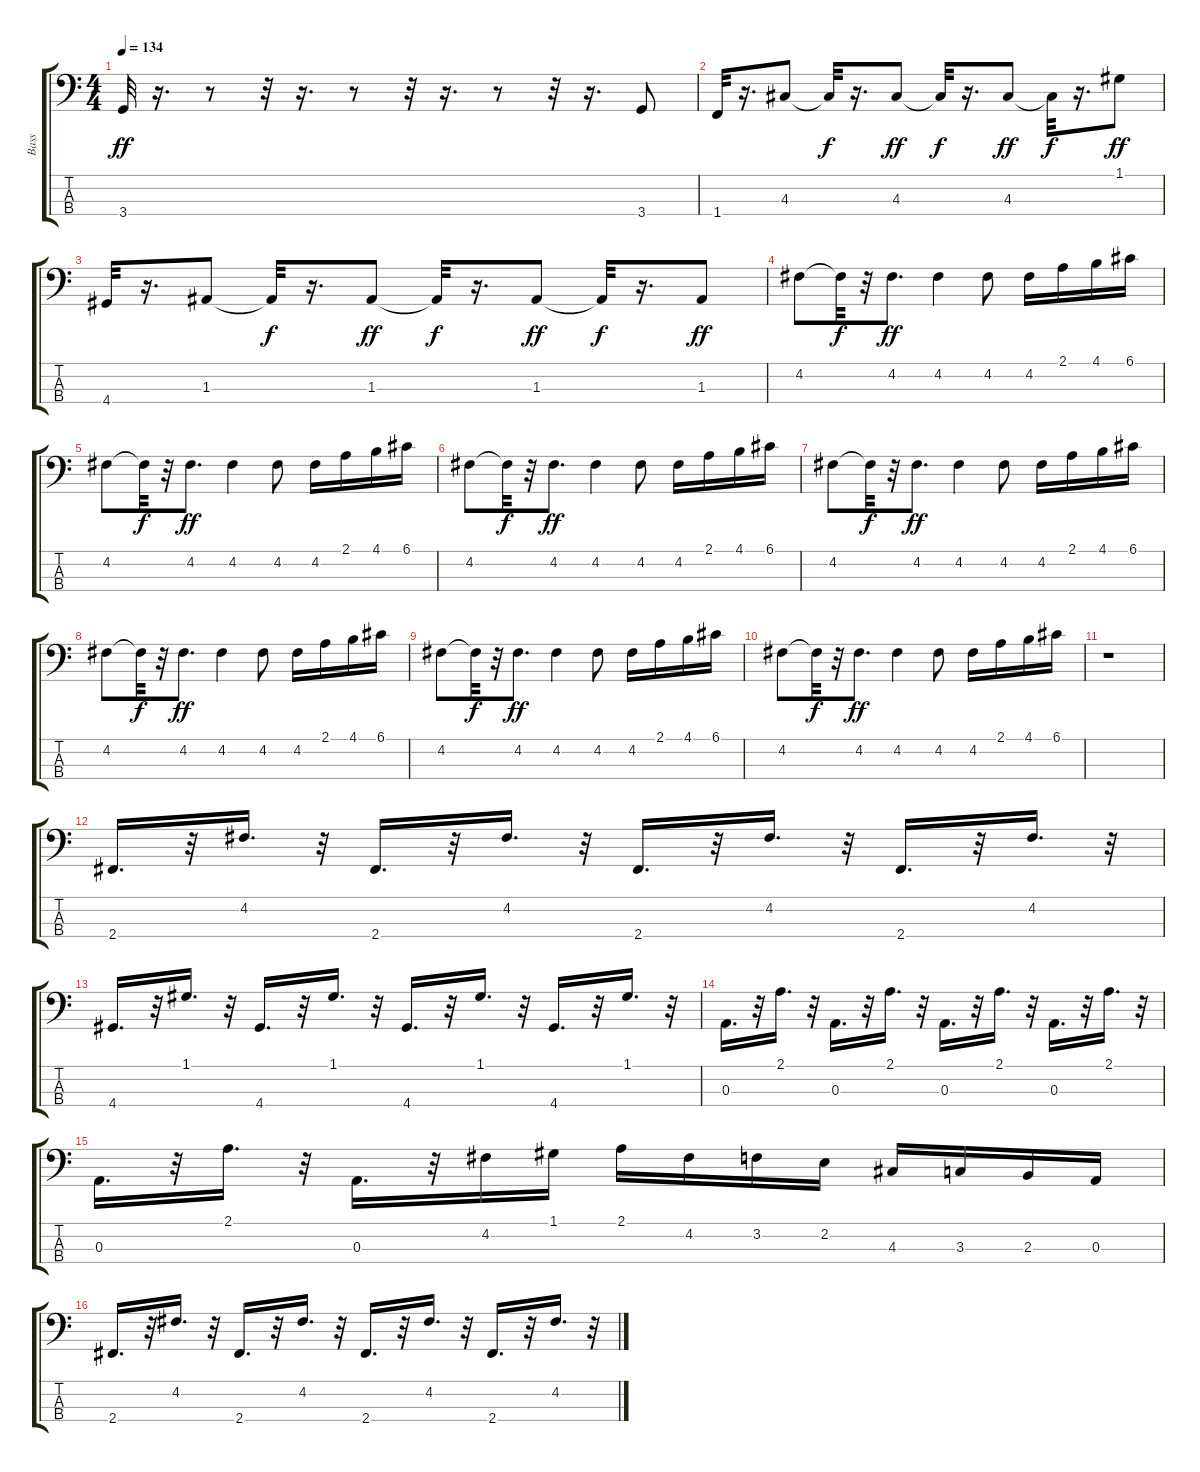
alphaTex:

\track ("Bass" "Bass") {instrument synthbass2}
\staff {score tabs}
\tuning (G2 D2 A1 E1) {hide}
\ts (4 4)
\tempo 134
\clef f4
\ks c
3.4.32{dy ff} r.16{d} r.8 r.32 r.16{d} r.8 r.32 r.16{d} r.8 r.32 r.16{d} 3.4.8 |
1.4.32 r.16{d} 4.3.8 4.3{t}.32{dy f} r.16{d} 4.3.8{dy ff} 4.3{t}.32{dy f} r.16{d} 4.3.8{dy ff} 4.3{t}.32{dy f} r.16{d} 1.1.8{dy ff} |
4.4.32 r.16{d} 1.3.8 1.3{t}.32{dy f} r.16{d} 1.3.8{dy ff} 1.3{t}.32{dy f} r.16{d} 1.3.8{dy ff} 1.3{t}.32{dy f} r.16{d} 1.3.8{dy ff} |
4.2.8 4.2{t}.32{dy f} r.32 4.2.8{d dy ff} 4.2.4 4.2.8 4.2.16 2.1.16 4.1.16 6.1.16 |
4.2.8 4.2{t}.32{dy f} r.32 4.2.8{d dy ff} 4.2.4 4.2.8 4.2.16 2.1.16 4.1.16 6.1.16 |
4.2.8 4.2{t}.32{dy f} r.32 4.2.8{d dy ff} 4.2.4 4.2.8 4.2.16 2.1.16 4.1.16 6.1.16 |
4.2.8 4.2{t}.32{dy f} r.32 4.2.8{d dy ff} 4.2.4 4.2.8 4.2.16 2.1.16 4.1.16 6.1.16 |
4.2.8 4.2{t}.32{dy f} r.32 4.2.8{d dy ff} 4.2.4 4.2.8 4.2.16 2.1.16 4.1.16 6.1.16 |
4.2.8 4.2{t}.32{dy f} r.32 4.2.8{d dy ff} 4.2.4 4.2.8 4.2.16 2.1.16 4.1.16 6.1.16 |
4.2.8 4.2{t}.32{dy f} r.32 4.2.8{d dy ff} 4.2.4 4.2.8 4.2.16 2.1.16 4.1.16 6.1.16 |
r.1 |
2.4.16{d} r.32 4.2.16{d} r.32 2.4.16{d} r.32 4.2.16{d} r.32 2.4.16{d} r.32 4.2.16{d} r.32 2.4.16{d} r.32 4.2.16{d} r.32 |
4.4.16{d} r.32 1.1.16{d} r.32 4.4.16{d} r.32 1.1.16{d} r.32 4.4.16{d} r.32 1.1.16{d} r.32 4.4.16{d} r.32 1.1.16{d} r.32 |
0.3.16{d} r.32 2.1.16{d} r.32 0.3.16{d} r.32 2.1.16{d} r.32 0.3.16{d} r.32 2.1.16{d} r.32 0.3.16{d} r.32 2.1.16{d} r.32 |
0.3.16{d} r.32 2.1.16{d} r.32 0.3.16{d} r.32 4.2.16 1.1.16 2.1.16 4.2.16 3.2.16 2.2.16 4.3.16 3.3.16 2.3.16 0.3.16 |
2.4.16{d} r.32 4.2.16{d} r.32 2.4.16{d} r.32 4.2.16{d} r.32 2.4.16{d} r.32 4.2.16{d} r.32 2.4.16{d} r.32 4.2.16{d} r.32
